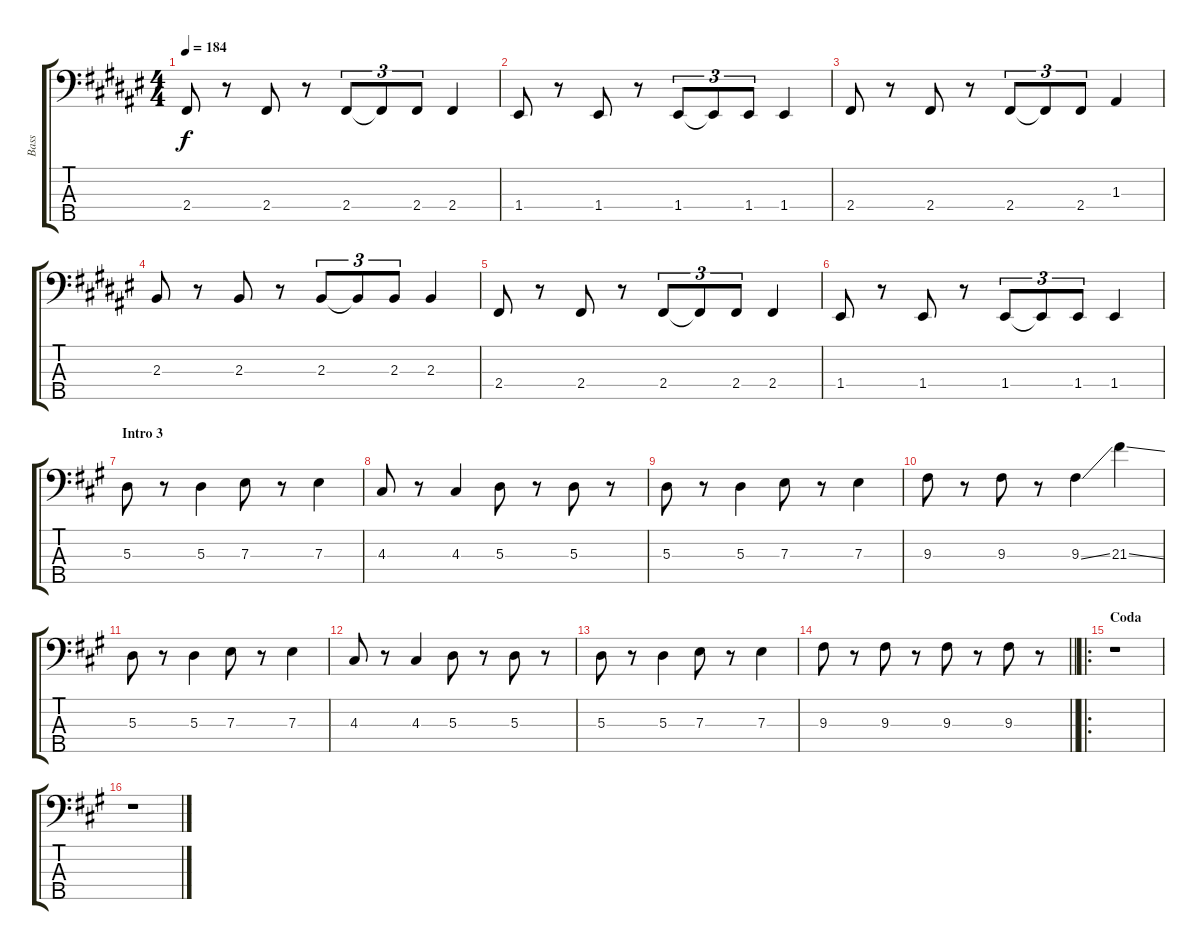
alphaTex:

\track ("Bass" "Bass") {instrument electricbassfinger}
\staff {score tabs}
\tuning (G2 D2 A1 E1 B0) {hide}
\ts (4 4)
\tempo 184
\clef f4
\ks f#
2.4.8{dy f} r.8 2.4.8 r.8 2.4.8{tu (3 2)} 2.4{t}.8{tu (3 2)} 2.4.8{tu (3 2)} 2.4.4 |
1.4.8 r.8 1.4.8 r.8 1.4.8{tu (3 2)} 1.4{t}.8{tu (3 2)} 1.4.8{tu (3 2)} 1.4.4 |
2.4.8 r.8 2.4.8 r.8 2.4.8{tu (3 2)} 2.4{t}.8{tu (3 2)} 2.4.8{tu (3 2)} 1.3.4 |
2.3.8 r.8 2.3.8 r.8 2.3.8{tu (3 2)} 2.3{t}.8{tu (3 2)} 2.3.8{tu (3 2)} 2.3.4 |
2.4.8 r.8 2.4.8 r.8 2.4.8{tu (3 2)} 2.4{t}.8{tu (3 2)} 2.4.8{tu (3 2)} 2.4.4 |
1.4.8 r.8 1.4.8 r.8 1.4.8{tu (3 2)} 1.4{t}.8{tu (3 2)} 1.4.8{tu (3 2)} 1.4.4 |
\section ("" "Intro 3")
\ks f#minor
5.3.8 r.8 5.3.4 7.3.8 r.8 7.3.4 |
4.3.8 r.8 4.3.4 5.3.8 r.8 5.3.8 r.8 |
5.3.8 r.8 5.3.4 7.3.8 r.8 7.3.4 |
9.3.8 r.8 9.3.8 r.8 9.3{ss}.4 21.3{ss}.4 |
5.3.8 r.8 5.3.4 7.3.8 r.8 7.3.4 |
4.3.8 r.8 4.3.4 5.3.8 r.8 5.3.8 r.8 |
5.3.8 r.8 5.3.4 7.3.8 r.8 7.3.4 |
\barLineRight lightlight
9.3.8 r.8 9.3.8 r.8 9.3.8 r.8 9.3.8 r.8 |
\ro
\section ("" "Coda")
r.1 |
r.1
